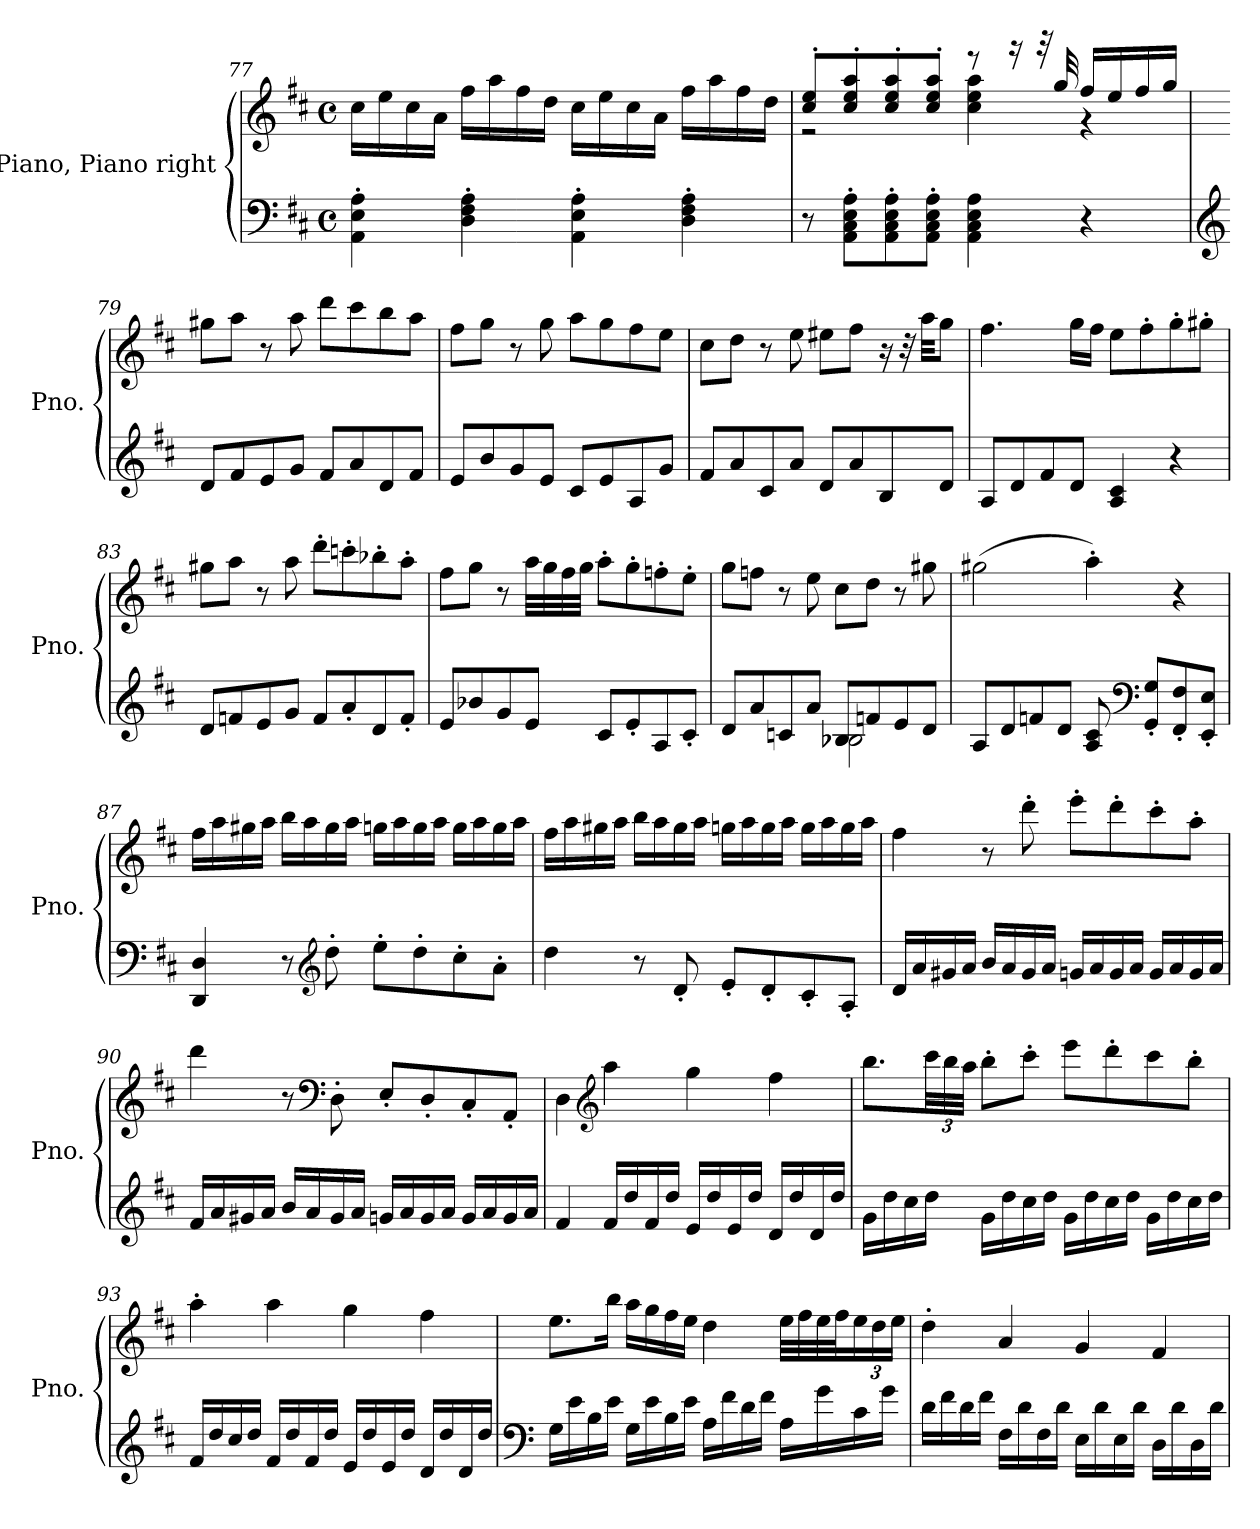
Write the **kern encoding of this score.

**kern	**kern
*part1	*part1
*staff2	*staff1
*I"Piano, Piano right	*
*I'Pno.	*
*clefF4	*clefG2
*k[f#c#]	*k[f#c#]
*M4/4	*M4/4
*met(c)	*met(c)
=77	=77
4AA\' 4E\' 4A\'	16cc#\LL
.	16ee\
.	16cc#\
.	16a\JJ
4D\' 4F#\' 4A\'	16ff#\LL
.	16aa\
.	16ff#\
.	16dd\JJ
4AA\' 4E\' 4A\'	16cc#\LL
.	16ee\
.	16cc#\
.	16a\JJ
4D\' 4F#\' 4A\'	16ff#\LL
.	16aa\
.	16ff#\
.	16dd\JJ
!!LO:PB:g=z
=78	=78
*	*^
8r	8cc#/' 8ee/'L	2r
8AA\' 8C#\' 8E\' 8A\'L	8cc#/' 8ee/' 8aa/'	.
8AA\' 8C#\' 8E\' 8A\'	8cc#/' 8ee/' 8aa/'	.
8AA\' 8C#\' 8E\' 8A\'J	8cc#/' 8ee/' 8aa/'J	.
4AA\ 4C#\ 4E\ 4A\	8r	4cc#\ 4ee\ 4aa\
.	16r	.
.	32r	.
.	32gg/	.
4r	16ff#/LL	4r
.	16ee/	.
.	16ff#/	.
.	16gg/JJ	.
*	*v	*v
=79	=79
*clefG2	*
8d/L	8gg#X\L
8f#/	8aa\J
8e/	8r
8g/J	8aa\
8f#/L	8ddd\L
8a/	8ccc#\
8d/	8bb\
8f#/J	8aa\J
=80	=80
8e/L	8ff#\L
8b/	8gg\J
8g/	8r
8e/J	8gg\
8c#/L	8aa\L
8e/	8gg\
8A/	8ff#\
8g/J	8ee\J
=81	=81
8f#/L	8cc#\L
8a/	8dd\J
8c#/	8r
8a/J	8ee\
8d/L	8ee#X\L
8a/	8ff#\J
8B/	16r
.	32r
.	32aa\KKL
8d/J	8gg\J
!!LO:LB:g=z
=82	=82
8A/L	4.ff#\
8d/	.
8f#/	.
8d/J	16gg\LL
.	16ff#\JJ
4A/ 4c#/	8ee\L
.	8ff#'\
4r	8gg'\
.	8gg#X'\J
=83	=83
8d/L	8gg#X\L
8fn/	8aa\J
8e/	8r
8g/J	8aa\
8f/L	8ddd'\L
8a'/	8cccn'\
8d/	8bb-X'\
8f'/J	8aa'\J
=84	=84
8e/L	8ff#\L
8b-X/	8gg\J
8g/	8r
8e/J	32aa\LLL
.	32gg\
.	32ff#\
.	32gg\JJJ
8c#/L	8aa'\L
8e'/	8gg'\
8A/	8ffn'\
8c#'/J	8ee'\J
=85	=85
*^	*
8d/L	2ryy	8gg\L
8a/	.	8ffn\J
8cn/	.	8r
8a/J	.	8ee\
8B-X/L	2B-\	8cc#\L
8fn/	.	8dd\J
8e/	.	8r
8d/J	.	8gg#X\
*v	*v	*
!!LO:LB:g=z
=86	=86
8A/L	(2gg#X\
8d/	.
8fn/	.
8d/J	.
8A/ 8c#/	4aa'\)
*clefF4	*
8GG/' 8G/'L	.
8FF#/' 8F#/'	4r
8EE/' 8E/'J	.
=87	=87
4DD/ 4D/	16ff#\LL
.	16aa\
.	16gg#X\
.	16aa\JJ
8r	16bb\LL
.	16aa\
*clefG2	*
8dd'\	16gg#\
.	16aa\JJ
8ee'\L	16ggn\LL
.	16aa\
8dd'\	16gg\
.	16aa\JJ
8cc#'\	16gg\LL
.	16aa\
8a'\J	16gg\
.	16aa\JJ
=88	=88
4dd\	16ff#\LL
.	16aa\
.	16gg#X\
.	16aa\JJ
8r	16bb\LL
.	16aa\
8d'/	16gg#\
.	16aa\JJ
8e'/L	16ggn\LL
.	16aa\
8d'/	16gg\
.	16aa\JJ
8c#'/	16gg\LL
.	16aa\
8A'/J	16gg\
.	16aa\JJ
!!LO:LB:g=z
=89	=89
16d/LL	4ff#\
16a/	.
16g#X/	.
16a/JJ	.
16b/LL	8r
16a/	.
16g#/	8ddd'\
16a/JJ	.
16gn/LL	8eee'\L
16a/	.
16g/	8ddd'\
16a/JJ	.
16g/LL	8ccc#'\
16a/	.
16g/	8aa'\J
16a/JJ	.
=90	=90
16f#/LL	4ddd\
16a/	.
16g#X/	.
16a/JJ	.
16b/LL	8r
16a/	.
*	*clefF4
16g#/	8D'\
16a/JJ	.
16gn/LL	8E'/L
16a/	.
16g/	8D'/
16a/JJ	.
16g/LL	8C#'/
16a/	.
16g/	8AA'/J
16a/JJ	.
=91	=91
4f#/	4D\
*	*clefG2
16f#/LL	4aa\
16dd/	.
16f#/	.
16dd/JJ	.
16e/LL	4gg\
16dd/	.
16e/	.
16dd/JJ	.
16d/LL	4ff#\
16dd/	.
16d/	.
16dd/JJ	.
!!LO:LB:g=z
=92	=92
16g\LL	8.bb\L
16dd\	.
16cc#\	.
*	*Xbrackettup
16dd\JJ	48ccc#\LL
.	48bb\
.	48aa\JJJ
16g\LL	8bb'\L
16dd\	.
16cc#\	8ccc#'\J
16dd\JJ	.
16g\LL	8eee\L
16dd\	.
16cc#\	8ddd'\
16dd\JJ	.
16g\LL	8ccc#\
16dd\	.
16cc#\	8bb'\J
16dd\JJ	.
=93	=93
16f#/LL	4aa'\
16dd/	.
16cc#/	.
16dd/JJ	.
16f#/LL	4aa\
16dd/	.
16f#/	.
16dd/JJ	.
16e/LL	4gg\
16dd/	.
16e/	.
16dd/JJ	.
16d/LL	4ff#\
16dd/	.
16d/	.
16dd/JJ	.
=94	=94
*clefF4	*
16G\LL	8.ee\L
16e\	.
16B\	.
16e\JJ	16bb\Jk
16G\LL	16aa\LL
16e\	16gg\
16B\	16ff#\
16e\JJ	16ee\JJ
16A\LL	4dd\
16f#\	.
16d\	.
16f#\JJ	.
16A\LL	32ee\LLL
.	32ff#\
16g\	32ee\
.	32ff#\J
16c#\	24ee\
.	24dd\
16g\JJ	.
.	24ee\JJ
!!LO:LB:g=z
=95	=95
16d\LL	4dd'\
16f#\	.
16d\	.
16f#\JJ	.
16F#\LL	4a/
16d\	.
16F#\	.
16d\JJ	.
16E\LL	4g/
16d\	.
16E\	.
16d\JJ	.
16D\LL	4f#/
16d\	.
16D\	.
16d\JJ	.
=	=
*-	*-
